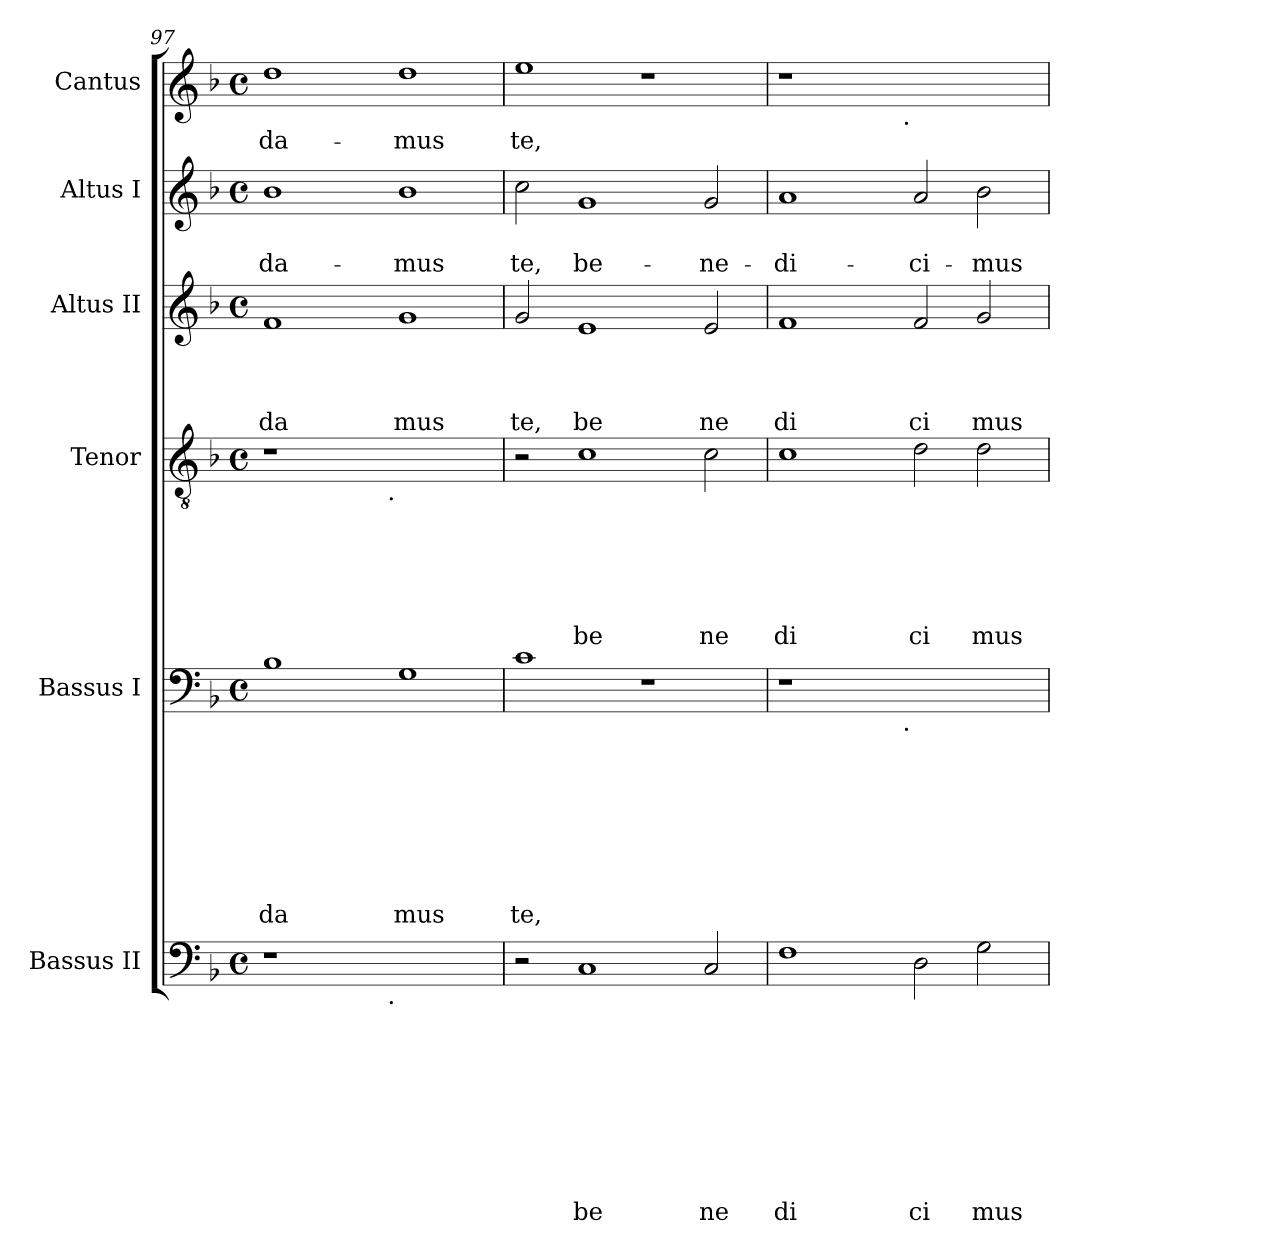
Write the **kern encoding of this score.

**kern	**text	**text	**text	**text	**text	**text	**text	**text	**text	**kern	**text	**text	**text	**text	**text	**text	**text	**text	**kern	**text	**text	**text	**text	**text	**text	**kern	**text	**text	**text	**text	**kern	**text	**text	**kern	**text
*part6	*part6	*part6	*part6	*part6	*part6	*part6	*part6	*part6	*part6	*part5	*part5	*part5	*part5	*part5	*part5	*part5	*part5	*part5	*part4	*part4	*part4	*part4	*part4	*part4	*part4	*part3	*part3	*part3	*part3	*part3	*part2	*part2	*part2	*part1	*part1
*staff6	*staff6	*staff6	*staff6	*staff6	*staff6	*staff6	*staff6	*staff6	*staff6	*staff5	*staff5	*staff5	*staff5	*staff5	*staff5	*staff5	*staff5	*staff5	*staff4	*staff4	*staff4	*staff4	*staff4	*staff4	*staff4	*staff3	*staff3	*staff3	*staff3	*staff3	*staff2	*staff2	*staff2	*staff1	*staff1
*I"Bassus II	*	*	*	*	*	*	*	*	*	*I"Bassus I	*	*	*	*	*	*	*	*	*I"Tenor	*	*	*	*	*	*	*I"Altus II	*	*	*	*	*I"Altus I	*	*	*I"Cantus	*
*I'B II	*	*	*	*	*	*	*	*	*	*I'B I	*	*	*	*	*	*	*	*	*I'T	*	*	*	*	*	*	*I'A II	*	*	*	*	*I'A I	*	*	*	*
*clefF4	*	*	*	*	*	*	*	*	*	*clefF4	*	*	*	*	*	*	*	*	*clefGv2	*	*	*	*	*	*	*clefG2	*	*	*	*	*clefG2	*	*	*clefG2	*
*k[b-]	*	*	*	*	*	*	*	*	*	*k[b-]	*	*	*	*	*	*	*	*	*k[b-]	*	*	*	*	*	*	*k[b-]	*	*	*	*	*k[b-]	*	*	*k[b-]	*
*F:	*	*	*	*	*	*	*	*	*	*F:	*	*	*	*	*	*	*	*	*F:	*	*	*	*	*	*	*F:	*	*	*	*	*F:	*	*	*F:	*
*M4/4	*	*	*	*	*	*	*	*	*	*M4/4	*	*	*	*	*	*	*	*	*M4/4	*	*	*	*	*	*	*M4/4	*	*	*	*	*M4/4	*	*	*M4/4	*
*met(c)	*	*	*	*	*	*	*	*	*	*met(c)	*	*	*	*	*	*	*	*	*met(c)	*	*	*	*	*	*	*met(c)	*	*	*	*	*met(c)	*	*	*met(c)	*
=97	=97	=97	=97	=97	=97	=97	=97	=97	=97	=97	=97	=97	=97	=97	=97	=97	=97	=97	=97	=97	=97	=97	=97	=97	=97	=97	=97	=97	=97	=97	=97	=97	=97	=97	=97
!	!	!	!	!	!	!	!	!	!	!	!	!	!	!	!	!	!	!LO:LY:b	!	!	!	!	!	!	!	!	!	!	!	!LO:LY:b	!	!	!LO:LY:b	!	!LO:LY:b
*^	*	*	*	*	*	*	*	*	*	*	*	*	*	*	*	*	*	*	*^	*	*	*	*	*	*	*	*	*	*	*	*	*	*	*	*
1r	2ryy	.	.	.	.	.	.	.	.	.	1B-	.	.	.	.	.	.	.	da	1r	2ryy	.	.	.	.	.	.	1f	.	.	.	da	1b-	.	-da-	1dd	-da-
.	4...ryy	.	.	.	.	.	.	.	.	.	.	.	.	.	.	.	.	.	.	.	4...ryy	.	.	.	.	.	.	.	.	.	.	.	.	.	.	.	.
!	!	!	!	!	!	!	!	!	!	!	!	!	!	!	!	!	!	!	!	!	!LO:TX:b:t=.	!	!	!	!	!	!	!	!	!	!	!	!	!	!	!	!
!	!LO:TX:b:t=.	!	!	!	!	!	!	!	!	!	!	!	!	!	!	!	!	!	!	!	!	!	!	!	!	!	!	!	!	!	!	!	!	!	!	!	!
.	1ryy	.	.	.	.	.	.	.	.	.	.	.	.	.	.	.	.	.	.	.	1ryy	.	.	.	.	.	.	.	.	.	.	.	.	.	.	.	.
!	!	!	!	!	!	!	!	!	!	!	!	!	!	!	!	!	!	!	!LO:LY:b	!	!	!	!	!	!	!	!	!	!	!	!	!LO:LY:b	!	!	!LO:LY:b	!	!LO:LY:b
1ryy	.	.	.	.	.	.	.	.	.	.	1G	.	.	.	.	.	.	.	mus	1ryy	.	.	.	.	.	.	.	1g	.	.	.	mus	1b-	.	-mus	1dd	-mus
.	32ryy	.	.	.	.	.	.	.	.	.	.	.	.	.	.	.	.	.	.	.	32ryy	.	.	.	.	.	.	.	.	.	.	.	.	.	.	.	.
=98	=98	=98	=98	=98	=98	=98	=98	=98	=98	=98	=98	=98	=98	=98	=98	=98	=98	=98	=98	=98	=98	=98	=98	=98	=98	=98	=98	=98	=98	=98	=98	=98	=98	=98	=98	=98	=98
!	!	!	!	!	!	!	!	!	!	!	!	!	!	!	!	!	!	!	!LO:LY:b	!	!	!	!	!	!	!	!	!	!	!	!	!LO:LY:b	!	!	!LO:LY:b	!	!LO:LY:b
*v	*v	*	*	*	*	*	*	*	*	*	*	*	*	*	*	*	*	*	*	*v	*v	*	*	*	*	*	*	*	*	*	*	*	*	*	*	*	*
2r	.	.	.	.	.	.	.	.	.	1c	.	.	.	.	.	.	.	te,	2r	.	.	.	.	.	.	2g/	.	.	.	te,	2cc\	.	te,	1ee	te,
!	!	!	!	!	!	!	!	!	!LO:LY:b	!	!	!	!	!	!	!	!	!	!	!	!	!	!	!	!LO:LY:b	!	!	!	!	!LO:LY:b	!	!	!LO:LY:b	!	!
1C	.	.	.	.	.	.	.	.	be	.	.	.	.	.	.	.	.	.	1c	.	.	.	.	.	be	1e	.	.	.	be	1g	.	be-	.	.
.	.	.	.	.	.	.	.	.	.	1r	.	.	.	.	.	.	.	.	.	.	.	.	.	.	.	.	.	.	.	.	.	.	.	1r	.
!	!	!	!	!	!	!	!	!	!LO:LY:b	!	!	!	!	!	!	!	!	!	!	!	!	!	!	!	!LO:LY:b	!	!	!	!	!LO:LY:b	!	!	!LO:LY:b	!	!
2C/	.	.	.	.	.	.	.	.	ne	.	.	.	.	.	.	.	.	.	2c\	.	.	.	.	.	ne	2e/	.	.	.	ne	2g/	.	-ne-	.	.
=99	=99	=99	=99	=99	=99	=99	=99	=99	=99	=99	=99	=99	=99	=99	=99	=99	=99	=99	=99	=99	=99	=99	=99	=99	=99	=99	=99	=99	=99	=99	=99	=99	=99	=99	=99
!	!	!	!	!	!	!	!	!	!LO:LY:b	!	!	!	!	!	!	!	!	!	!	!	!	!	!	!	!LO:LY:b	!	!	!	!	!LO:LY:b	!	!	!LO:LY:b	!	!
*	*	*	*	*	*	*	*	*	*	*^	*	*	*	*	*	*	*	*	*	*	*	*	*	*	*	*	*	*	*	*	*	*	*	*^	*
1F	.	.	.	.	.	.	.	.	di	1r	2ryy	.	.	.	.	.	.	.	.	1c	.	.	.	.	.	di	1f	.	.	.	di	1a	.	-di-	1r	2ryy	.
.	.	.	.	.	.	.	.	.	.	.	4...ryy	.	.	.	.	.	.	.	.	.	.	.	.	.	.	.	.	.	.	.	.	.	.	.	.	4...ryy	.
!	!	!	!	!	!	!	!	!	!	!	!	!	!	!	!	!	!	!	!	!	!	!	!	!	!	!	!	!	!	!	!	!	!	!	!	!LO:TX:b:t=.	!
!	!	!	!	!	!	!	!	!	!	!	!LO:TX:b:t=.	!	!	!	!	!	!	!	!	!	!	!	!	!	!	!	!	!	!	!	!	!	!	!	!	!	!
.	.	.	.	.	.	.	.	.	.	.	1ryy	.	.	.	.	.	.	.	.	.	.	.	.	.	.	.	.	.	.	.	.	.	.	.	.	1ryy	.
!	!	!	!	!	!	!	!	!	!LO:LY:b	!	!	!	!	!	!	!	!	!	!	!	!	!	!	!	!	!LO:LY:b	!	!	!	!	!LO:LY:b	!	!	!LO:LY:b	!	!	!
2D\	.	.	.	.	.	.	.	.	ci	1ryy	.	.	.	.	.	.	.	.	.	2d\	.	.	.	.	.	ci	2f/	.	.	.	ci	2a/	.	-ci-	1ryy	.	.
!	!	!	!	!	!	!	!	!	!LO:LY:b	!	!	!	!	!	!	!	!	!	!	!	!	!	!	!	!	!LO:LY:b	!	!	!	!	!LO:LY:b	!	!	!LO:LY:b	!	!	!
2G\	.	.	.	.	.	.	.	.	mus	.	.	.	.	.	.	.	.	.	.	2d\	.	.	.	.	.	mus	2g/	.	.	.	mus	2b-\	.	-mus	.	.	.
.	.	.	.	.	.	.	.	.	.	.	32ryy	.	.	.	.	.	.	.	.	.	.	.	.	.	.	.	.	.	.	.	.	.	.	.	.	32ryy	.
*	*	*	*	*	*	*	*	*	*	*v	*v	*	*	*	*	*	*	*	*	*	*	*	*	*	*	*	*	*	*	*	*	*	*	*	*v	*v	*
=	=	=	=	=	=	=	=	=	=	=	=	=	=	=	=	=	=	=	=	=	=	=	=	=	=	=	=	=	=	=	=	=	=	=	=
*-	*-	*-	*-	*-	*-	*-	*-	*-	*-	*-	*-	*-	*-	*-	*-	*-	*-	*-	*-	*-	*-	*-	*-	*-	*-	*-	*-	*-	*-	*-	*-	*-	*-	*-	*-
